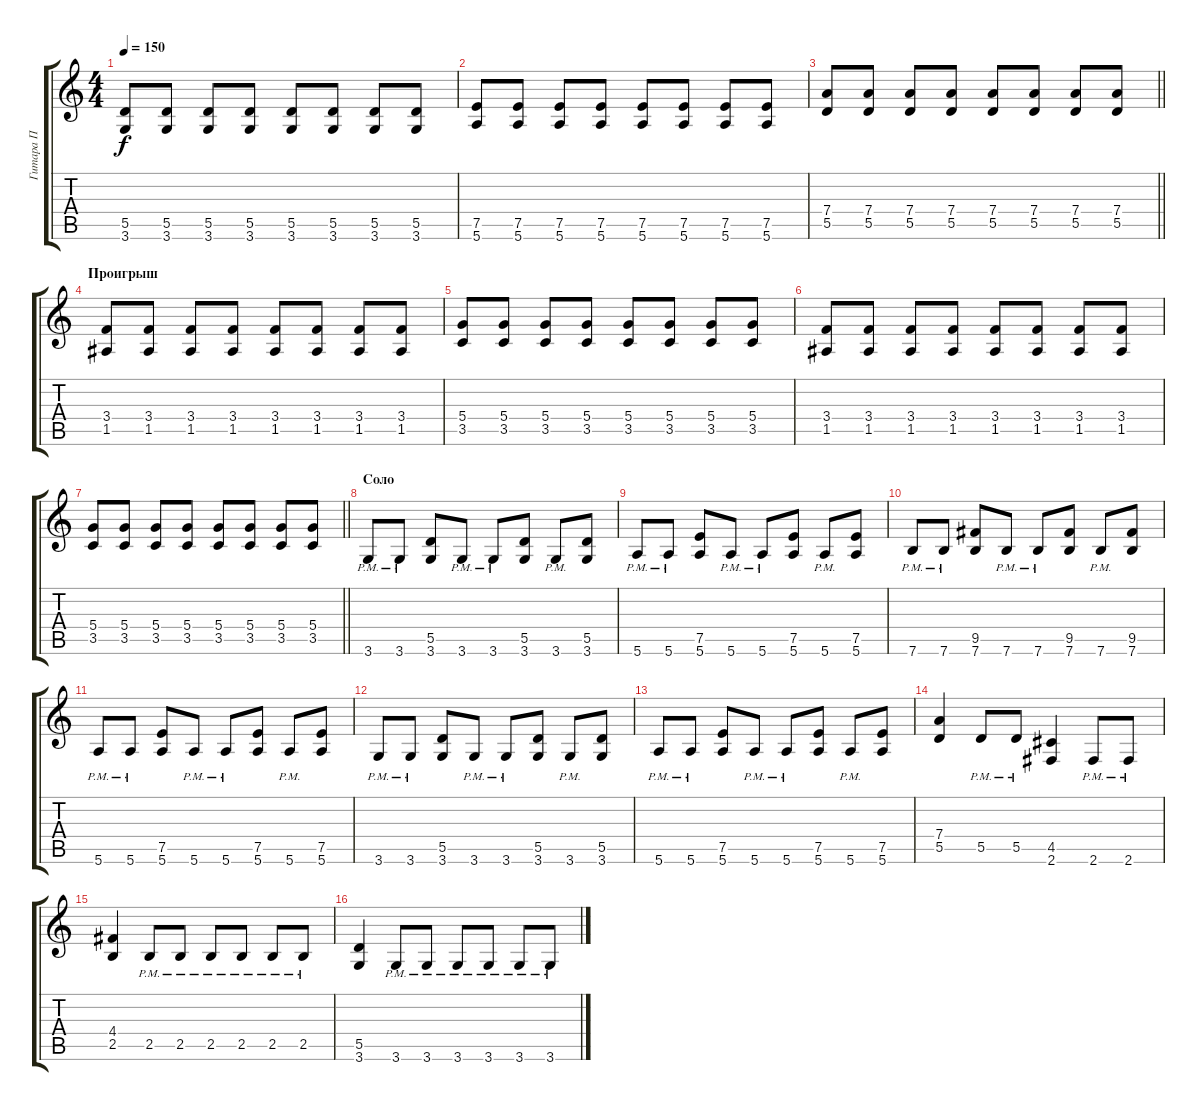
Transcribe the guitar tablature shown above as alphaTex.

\track ("Гитара П" "Гитара П") {instrument overdrivenguitar}
\staff {score tabs}
\tuning (E4 B3 G3 D3 A2 E2) {hide}
\ts (4 4)
\tempo 150
\clef g2
\ks c
(5.5 3.6).8{dy f} (5.5 3.6).8 (5.5 3.6).8 (5.5 3.6).8 (5.5 3.6).8 (5.5 3.6).8 (5.5 3.6).8 (5.5 3.6).8 |
(7.5 5.6).8 (7.5 5.6).8 (7.5 5.6).8 (7.5 5.6).8 (7.5 5.6).8 (7.5 5.6).8 (7.5 5.6).8 (7.5 5.6).8 |
\barLineRight lightlight
(7.4 5.5).8 (7.4 5.5).8 (7.4 5.5).8 (7.4 5.5).8 (7.4 5.5).8 (7.4 5.5).8 (7.4 5.5).8 (7.4 5.5).8 |
\section ("" "Проигрыш")
(3.4 1.5).8 (3.4 1.5).8 (3.4 1.5).8 (3.4 1.5).8 (3.4 1.5).8 (3.4 1.5).8 (3.4 1.5).8 (3.4 1.5).8 |
(5.4 3.5).8 (5.4 3.5).8 (5.4 3.5).8 (5.4 3.5).8 (5.4 3.5).8 (5.4 3.5).8 (5.4 3.5).8 (5.4 3.5).8 |
(3.4 1.5).8 (3.4 1.5).8 (3.4 1.5).8 (3.4 1.5).8 (3.4 1.5).8 (3.4 1.5).8 (3.4 1.5).8 (3.4 1.5).8 |
\barLineRight lightlight
(5.4 3.5).8 (5.4 3.5).8 (5.4 3.5).8 (5.4 3.5).8 (5.4 3.5).8 (5.4 3.5).8 (5.4 3.5).8 (5.4 3.5).8 |
\section ("" "Соло")
3.6{pm}.8 3.6{pm}.8 (5.5 3.6).8 3.6{pm}.8 3.6{pm}.8 (5.5 3.6).8 3.6{pm}.8 (5.5 3.6).8 |
5.6{pm}.8 5.6{pm}.8 (7.5 5.6).8 5.6{pm}.8 5.6{pm}.8 (7.5 5.6).8 5.6{pm}.8 (7.5 5.6).8 |
7.6{pm}.8 7.6{pm}.8 (9.5 7.6).8 7.6{pm}.8 7.6{pm}.8 (9.5 7.6).8 7.6{pm}.8 (9.5 7.6).8 |
5.6{pm}.8 5.6{pm}.8 (7.5 5.6).8 5.6{pm}.8 5.6{pm}.8 (7.5 5.6).8 5.6{pm}.8 (7.5 5.6).8 |
3.6{pm}.8 3.6{pm}.8 (5.5 3.6).8 3.6{pm}.8 3.6{pm}.8 (5.5 3.6).8 3.6{pm}.8 (5.5 3.6).8 |
5.6{pm}.8 5.6{pm}.8 (7.5 5.6).8 5.6{pm}.8 5.6{pm}.8 (7.5 5.6).8 5.6{pm}.8 (7.5 5.6).8 |
(7.4 5.5).4 5.5{pm}.8 5.5{pm}.8 (4.5 2.6).4 2.6{pm}.8 2.6{pm}.8 |
(4.4 2.5).4 2.5{pm}.8 2.5{pm}.8 2.5{pm}.8 2.5{pm}.8 2.5{pm}.8 2.5{pm}.8 |
(5.5 3.6).4 3.6{pm}.8 3.6{pm}.8 3.6{pm}.8 3.6{pm}.8 3.6{pm}.8 3.6{pm}.8
